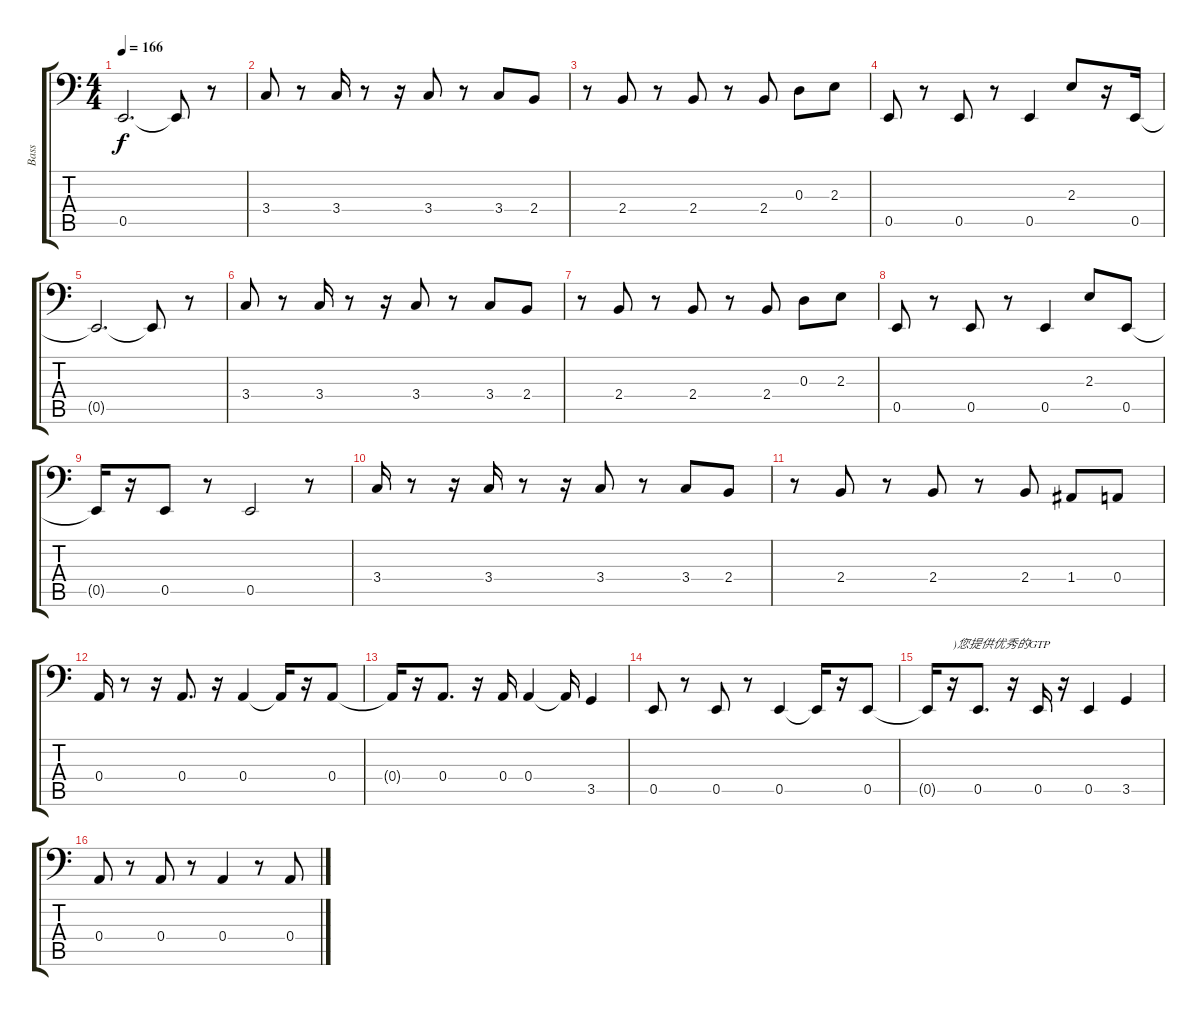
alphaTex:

\track ("Bass" "Bass") {instrument electricbasspick}
\staff {score tabs}
\tuning (C3 G2 D2 A1 E1 B0) {hide}
\ts (4 4)
\tempo 166
\clef f4
\ks c
0.5{t}.2{d dy f} 0.5{t}.8 r.8 |
3.4.8 r.8 3.4.16 r.8 r.16 3.4.8 r.8 3.4.8 2.4.8 |
r.8 2.4.8 r.8 2.4.8 r.8 2.4.8 0.3.8 2.3.8 |
0.5.8 r.8 0.5.8 r.8 0.5.4 2.3.8 r.16 0.5.16 |
0.5{t}.2{d} 0.5{t}.8 r.8 |
3.4.8 r.8 3.4.16 r.8 r.16 3.4.8 r.8 3.4.8 2.4.8 |
r.8 2.4.8 r.8 2.4.8 r.8 2.4.8 0.3.8 2.3.8 |
0.5.8 r.8 0.5.8 r.8 0.5.4 2.3.8 0.5.8 |
0.5{t}.16 r.16 0.5.8 r.8 0.5.2 r.8 |
3.4.16 r.8 r.16 3.4.16 r.8 r.16 3.4.8 r.8 3.4.8 2.4.8 |
r.8 2.4.8 r.8 2.4.8 r.8 2.4.8 1.4.8 0.4.8 |
0.4.16 r.8 r.16 0.4.8{d} r.16 0.4.4 0.4{t}.16 r.16 0.4.8 |
0.4{t}.16 r.16 0.4.8{d} r.16 0.4.16 0.4.4 0.4{t}.16 3.5.4 |
0.5.8 r.8 0.5.8 r.8 0.5.4 0.5{t}.16 r.16 0.5.8 |
0.5{t}.16 r.16{txt ")您提供优秀的GTP"} 0.5.8{d} r.16 0.5.16 r.16 0.5.4 3.5.4 |
0.4.8 r.8 0.4.8 r.8 0.4.4 r.8 0.4.8
